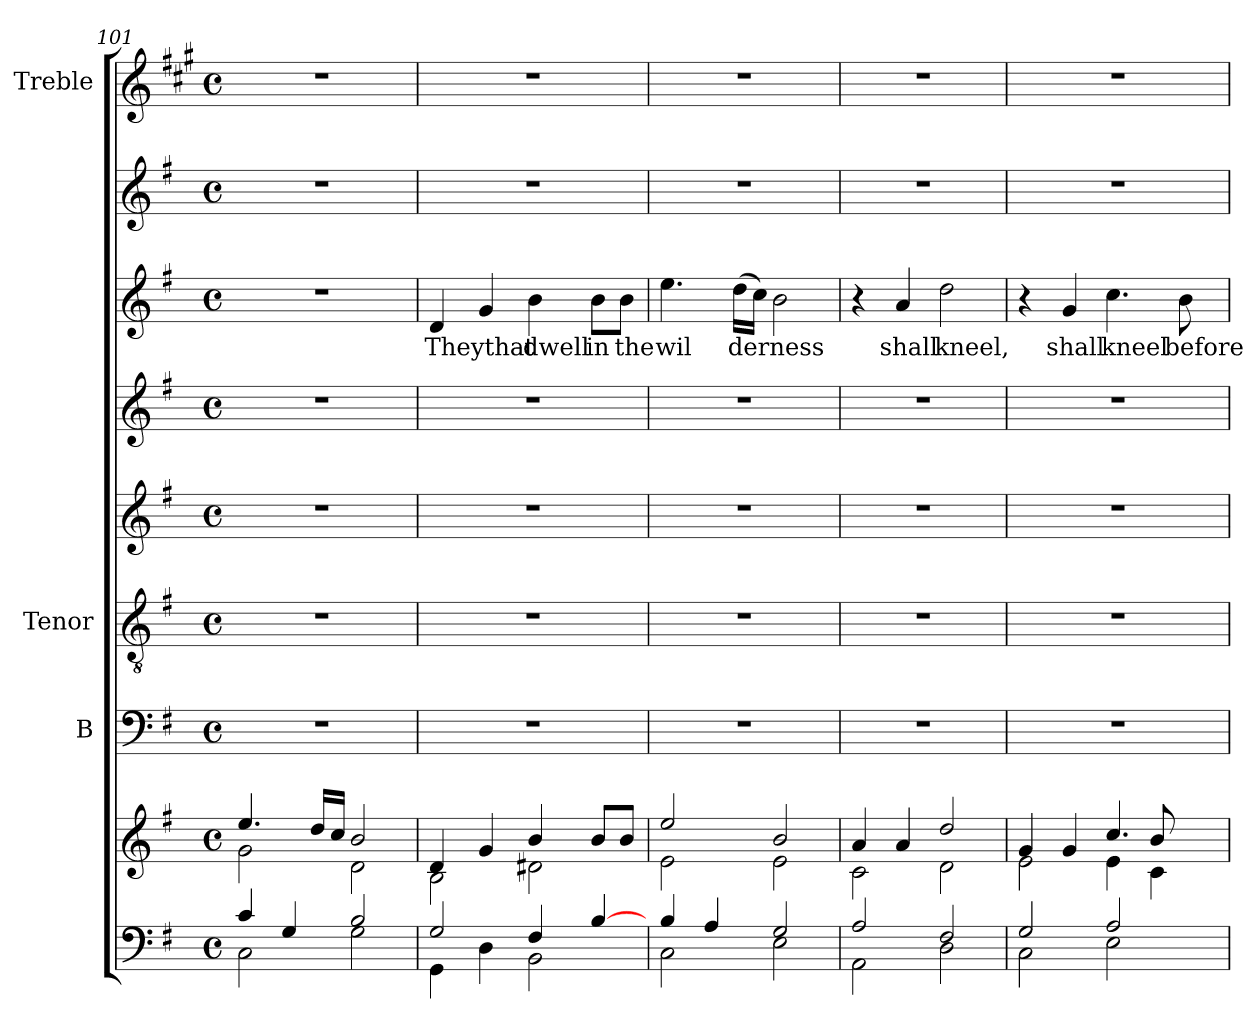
**kern	**kern	**kern	**kern	**kern	**kern	**kern	**text	**kern	**kern
*part9	*part8	*part7	*part6	*part5	*part4	*part3	*part3	*part2	*part1
*staff9	*staff8	*staff7	*staff6	*staff5	*staff4	*staff3	*staff3	*staff2	*staff1
*	*	*I"B	*I"Tenor	*	*	*	*	*	*I"Treble
*	*	*I'B	*I'T	*	*	*	*	*	*
*clefF4	*clefG2	*clefF4	*clefGv2	*clefG2	*clefG2	*clefG2	*	*clefG2	*clefG2
*	*	*	*	*	*	*	*	*	*ITrd1c2
*k[f#]	*k[f#]	*k[f#]	*k[f#]	*k[f#]	*k[f#]	*k[f#]	*	*k[f#]	*k[f#]
*G:	*G:	*G:	*G:	*G:	*G:	*G:	*	*G:	*G:
*M4/4	*M4/4	*M4/4	*M4/4	*M4/4	*M4/4	*M4/4	*	*M4/4	*M4/4
*met(c)	*met(c)	*met(c)	*met(c)	*met(c)	*met(c)	*met(c)	*	*met(c)	*met(c)
=101	=101	=101	=101	=101	=101	=101	=101	=101	=101
*^	*^	*	*	*	*	*	*	*	*
2C\	4c/	2g\	4.ee/	1r	1r	1r	1r	1r	.	1r	1r
.	4G/	.	.	.	.	.	.	.	.	.	.
.	.	.	16dd/LL	.	.	.	.	.	.	.	.
.	.	.	16cc/JJ	.	.	.	.	.	.	.	.
2G\	2B/	2d\	2b/	.	.	.	.	.	.	.	.
=102	=102	=102	=102	=102	=102	=102	=102	=102	=102	=102	=102
!	!	!	!	!	!	!	!	!	!LO:LY:b	!	!
2G/	4GG\	2B\	4d/	1r	1r	1r	1r	4d/	Theythat	1r	1r
.	4D\	.	4g/	.	.	.	.	4g/	.	.	.
!	!	!	!	!	!	!	!	!	!LO:LY:b	!	!
4F#/	2BB\	2d#X\	4b/	.	.	.	.	4b\	dwell	.	.
!	!	!	!	!	!	!	!	!	!LO:LY:b	!	!
[>4B/	.	.	8b/L	.	.	.	.	8b\L	in	.	.
!	!	!	!	!	!	!	!	!	!LO:LY:b	!	!
.	.	.	8b/J	.	.	.	.	8b\J	the	.	.
=103	=103	=103	=103	=103	=103	=103	=103	=103	=103	=103	=103
!	!	!	!	!	!	!	!	!	!LO:LY:b	!	!
2C\	4B/	2e\	2ee/	1r	1r	1r	1r	4.ee\	wil	1r	1r
.	4A/	.	.	.	.	.	.	.	.	.	.
!	!	!	!	!	!	!	!	!	!LO:LY:b	!	!
.	.	.	.	.	.	.	.	(>16dd\LL	derness	.	.
.	.	.	.	.	.	.	.	16cc\JJ)	.	.	.
2E\	2G/	2e\	2b/	.	.	.	.	2b\	.	.	.
=104	=104	=104	=104	=104	=104	=104	=104	=104	=104	=104	=104
2A/	2AA\	2c\	4a/	1r	1r	1r	1r	4r	.	1r	1r
!	!	!	!	!	!	!	!	!	!LO:LY:b	!	!
.	.	.	4a/	.	.	.	.	4a/	shall	.	.
!	!	!	!	!	!	!	!	!	!LO:LY:b	!	!
2F#/	2D\	2d\	2dd/	.	.	.	.	2dd\	kneel,	.	.
=105	=105	=105	=105	=105	=105	=105	=105	=105	=105	=105	=105
*	*	*	*^	*	*	*	*	*	*	*	*
2C\	2G/	2e\	4g/	2.ryy	1r	1r	1r	1r	4r	.	1r	1r
!	!	!	!	!	!	!	!	!	!	!LO:LY:b	!	!
.	.	.	4g/	.	.	.	.	.	4g/	shall	.	.
!	!	!	!	!	!	!	!	!	!	!LO:LY:b	!	!
2A/	2E\	4.cc/	4e\	.	.	.	.	.	4.cc\	kneel	.	.
.	.	.	4c\	8b/	.	.	.	.	.	.	.	.
!	!	!	!	!	!	!	!	!	!	!LO:LY:b	!	!
.	.	8ryy	.	8ryy	.	.	.	.	8b\	before	.	.
*v	*v	*	*	*	*	*	*	*	*	*	*	*
*	*v	*v	*v	*	*	*	*	*	*	*	*
=	=	=	=	=	=	=	=	=	=
*-	*-	*-	*-	*-	*-	*-	*-	*-	*-
